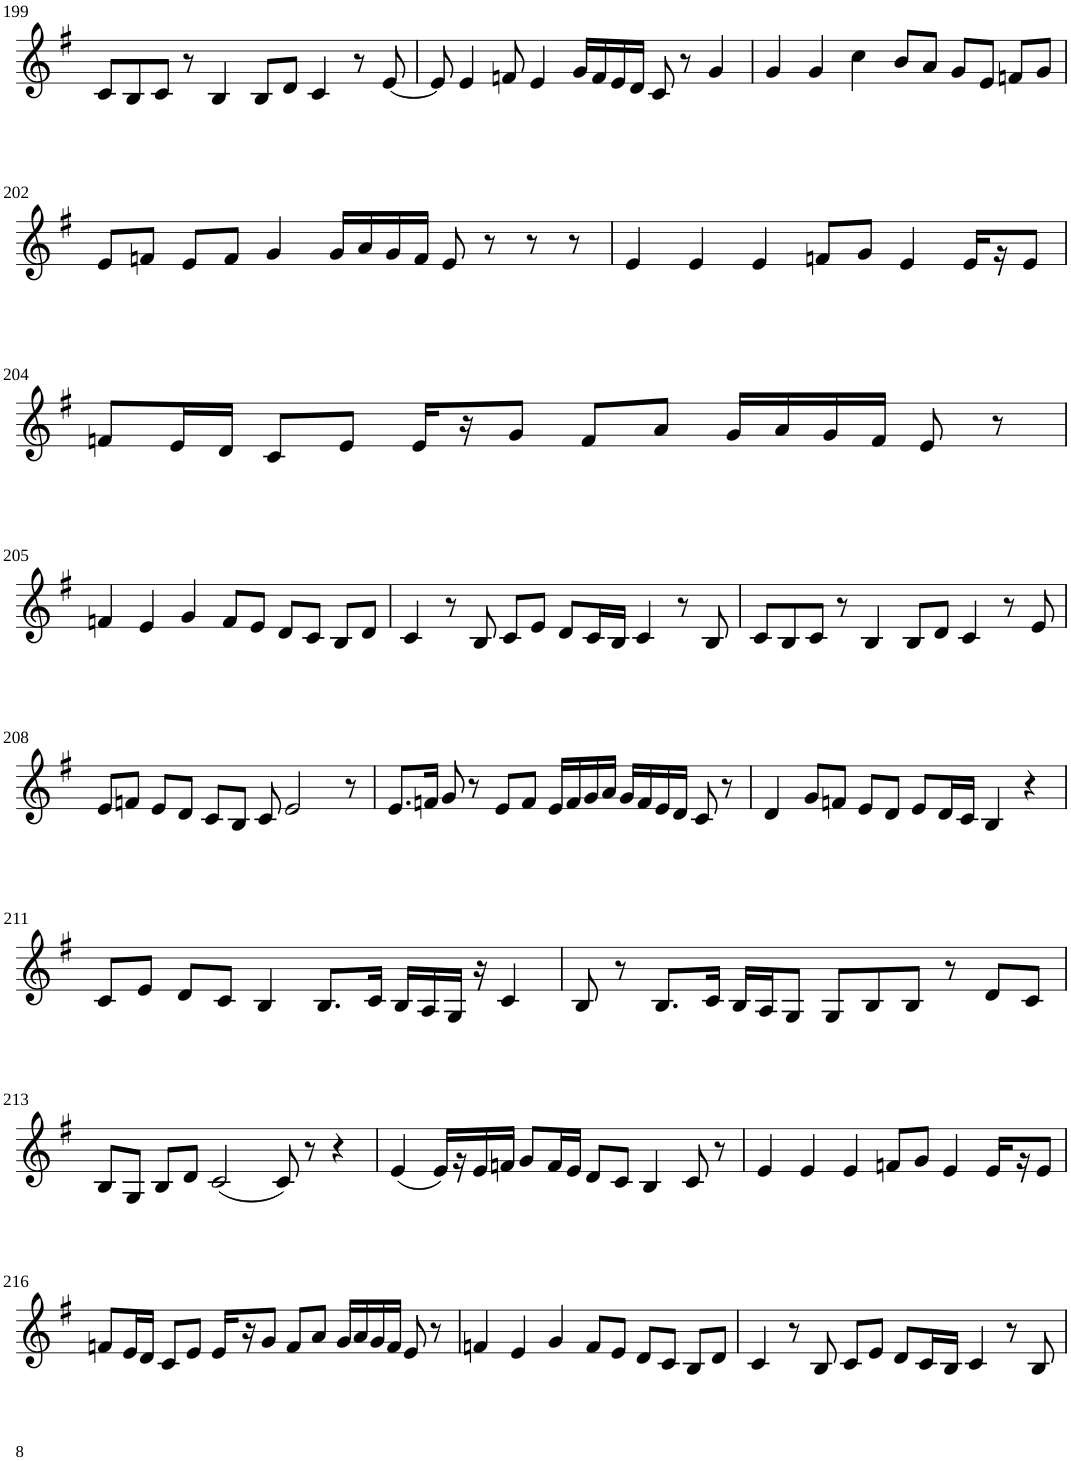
**kern
*part1
*staff1
*I"Violin
!!LO:PB:g=z
*clefG2
*k[f#]
*G:
*M6/4
=199
8c/L
8B/
8c/J
8r
4B/
8B/L
8d/J
4c/
8r
[8e/
=200
8e/]
4e/
8fn/
4e/
16g/LL
16f/
16e/
16d/JJ
8c/
8r
4g/
=201
4g/
4g/
4cc\
8b/L
8a/J
8g/L
8e/J
8fn/L
8g/J
!!LO:LB:g=z
=202
8e/L
8fn/J
8e/L
8f/J
4g/
16g/LL
16a/
16g/
16f/JJ
8e/
8r
8r
8r
=203
4e/
4e/
4e/
8fn/L
8g/J
4e/
16e/LL
16r
8e/J
!!LO:LB:g=z
=204
8fn/L
16e/L
16d/JJ
8c/L
8e/J
16e/LL
16r
8g/J
8f/L
8a/J
16g/LL
16a/
16g/
16f/JJ
8e/
8r
!!LO:LB:g=z
=205
4fn/
4e/
4g/
8f/L
8e/J
8d/L
8c/J
8B/L
8d/J
=206
4c/
8r
8B/
8c/L
8e/J
8d/L
16c/L
16B/JJ
4c/
8r
8B/
=207
8c/L
8B/
8c/J
8r
4B/
8B/L
8d/J
4c/
8r
8e/
!!LO:LB:g=z
=208
8e/L
8fn/J
8e/L
8d/J
8c/L
8B/J
8c/
2e/
8r
=209
8.e/L
16fn/Jk
8g/
8r
8e/L
8f/J
16e/LL
16f/
16g/
16a/JJ
16g/LL
16f/
16e/
16d/JJ
8c/
8r
=210
4d/
8g/L
8fn/J
8e/L
8d/J
8e/L
16d/L
16c/JJ
4B/
4r
!!LO:LB:g=z
=211
8c/L
8e/J
8d/L
8c/J
4B/
8.B/L
16c/Jk
16B/LL
16A/
16G/JJ
16r
4c/
=212
8B/
8r
8.B/L
16c/Jk
16B/LL
16A/J
8G/J
8G/L
8B/
8B/J
8r
8d/L
8c/J
!!LO:LB:g=z
=213
8B/L
8G/J
8B/L
8d/J
(2c/
8c/)
8r
4r
=214
(4e/
16e/LL)
16r
16e/
16fn/JJ
8g/L
16f/L
16e/JJ
8d/L
8c/J
4B/
8c/
8r
=215
4e/
4e/
4e/
8fn/L
8g/J
4e/
16e/LL
16r
8e/J
!!LO:LB:g=z
=216
8fn/L
16e/L
16d/JJ
8c/L
8e/J
16e/LL
16r
8g/J
8f/L
8a/J
16g/LL
16a/
16g/
16f/JJ
8e/
8r
=217
4fn/
4e/
4g/
8f/L
8e/J
8d/L
8c/J
8B/L
8d/J
=218
4c/
8r
8B/
8c/L
8e/J
8d/L
16c/L
16B/JJ
4c/
8r
8B/
=
*-
